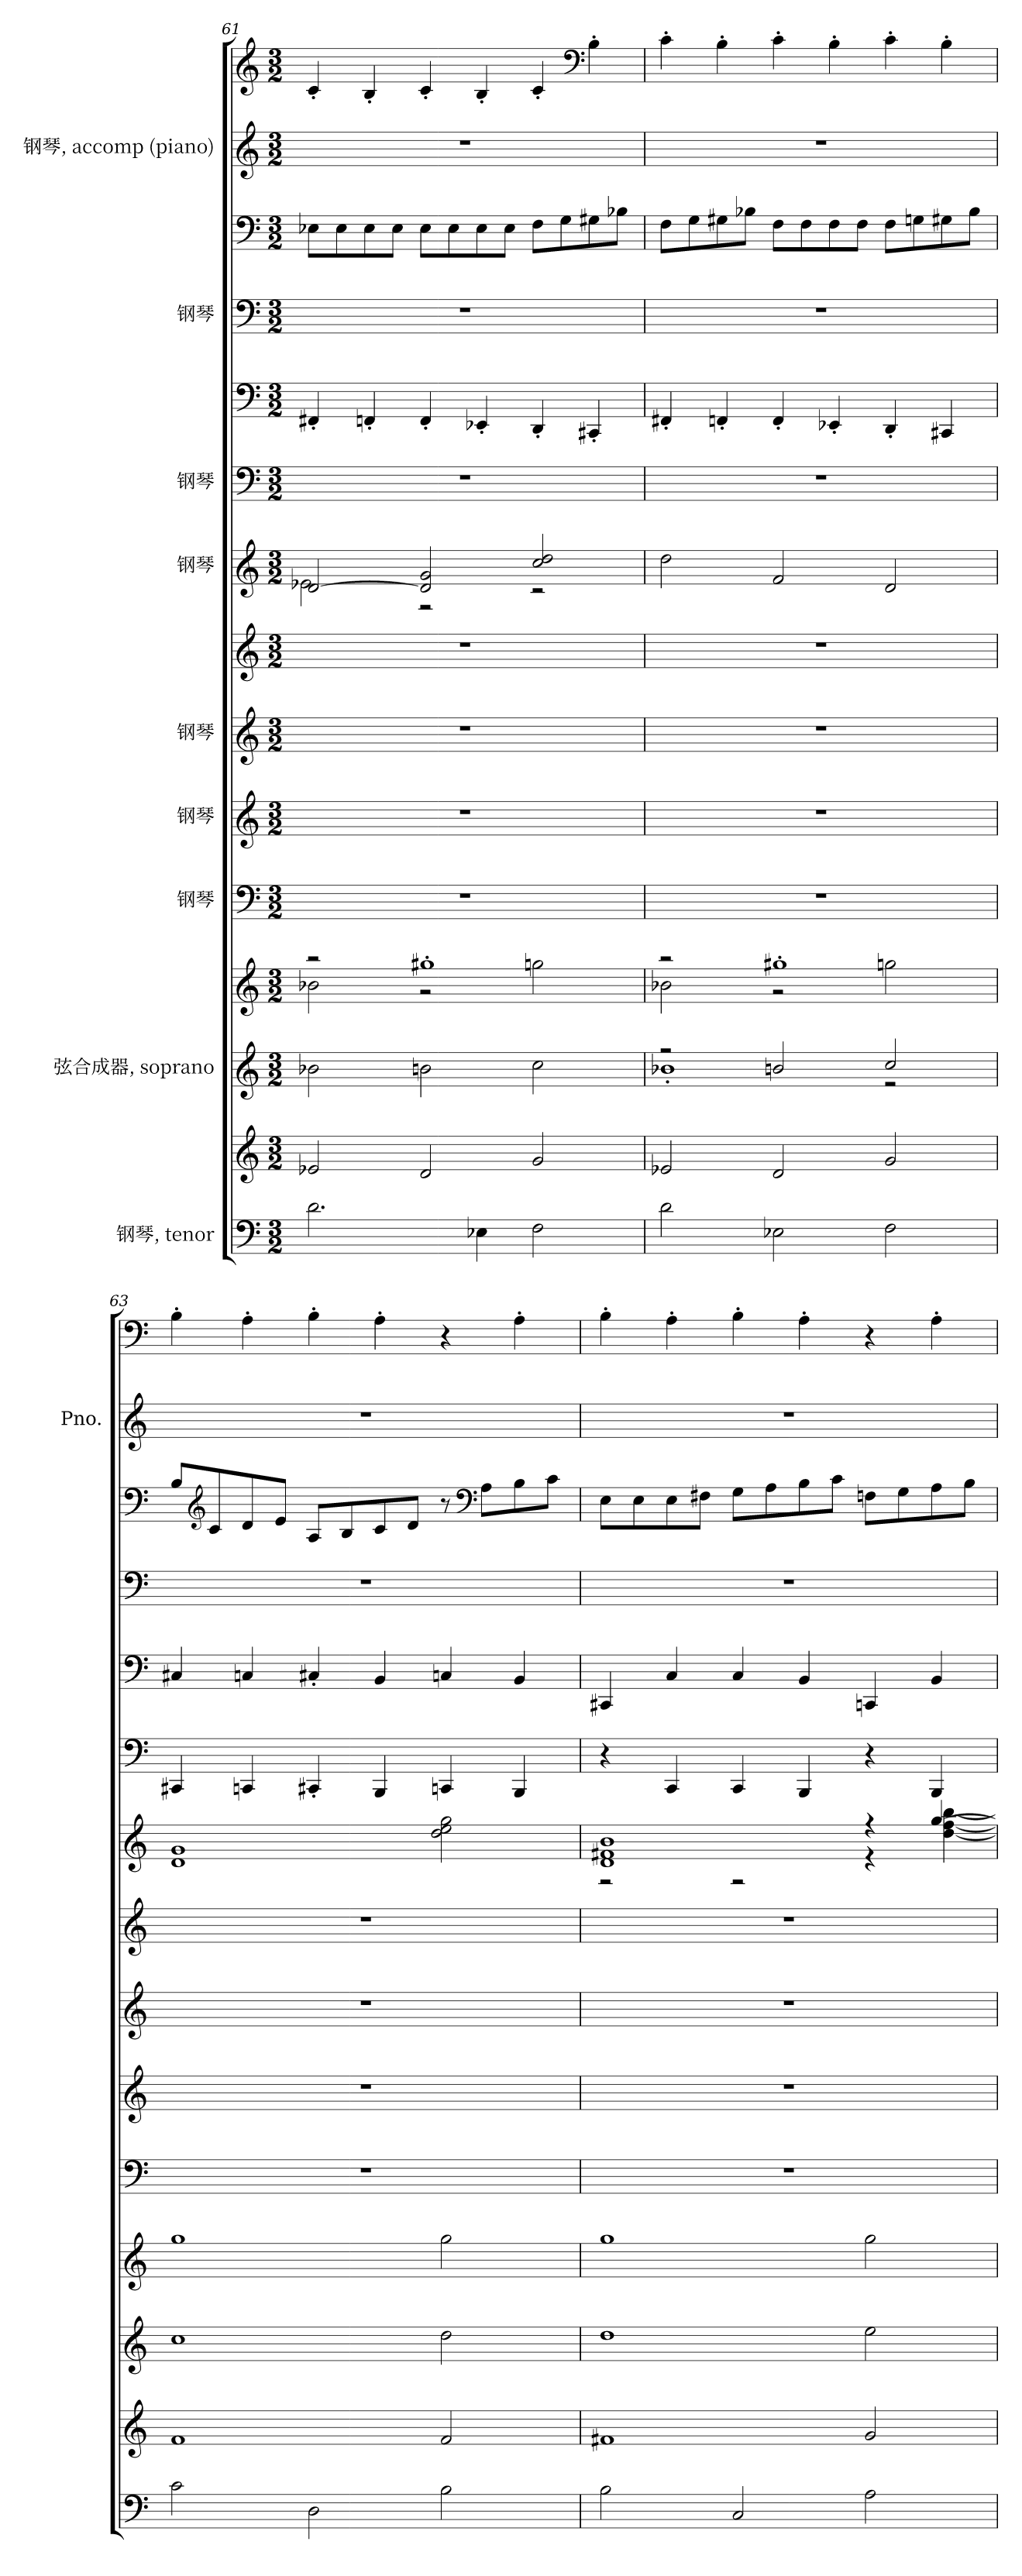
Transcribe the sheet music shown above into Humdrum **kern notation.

**kern	**kern	**kern	**kern	**kern	**kern	**kern	**kern	**kern	**kern	**kern	**kern	**kern	**kern	**kern
*part9	*part9	*part8	*part8	*part7	*part6	*part5	*part5	*part4	*part3	*part3	*part2	*part2	*part1	*part1
*staff15	*staff14	*staff13	*staff12	*staff11	*staff10	*staff9	*staff8	*staff7	*staff6	*staff5	*staff4	*staff3	*staff2	*staff1
*I"钢琴, tenor	*	*I"弦合成器, soprano	*	*I"钢琴	*I"钢琴	*I"钢琴	*	*I"钢琴	*I"钢琴	*	*I"钢琴	*	*I"钢琴, accomp (piano)	*
*	*	*	*	*	*	*	*	*	*	*	*	*	*I'Pno.	*
*clefF4	*clefG2	*clefG2	*clefG2	*clefF4	*clefG2	*clefG2	*clefG2	*clefG2	*clefF4	*clefF4	*clefF4	*clefF4	*clefG2	*clefG2
*k[]	*k[]	*k[]	*k[]	*k[]	*k[]	*k[]	*k[]	*k[]	*k[]	*k[]	*k[]	*k[]	*k[]	*k[]
*M3/2	*M3/2	*M3/2	*M3/2	*M3/2	*M3/2	*M3/2	*M3/2	*M3/2	*M3/2	*M3/2	*M3/2	*M3/2	*M3/2	*M3/2
=61	=61	=61	=61	=61	=61	=61	=61	=61	=61	=61	=61	=61	=61	=61
*	*	*	*^	*	*	*	*	*^	*	*	*	*	*	*
2.d\	2e-X/	2b-X\	2r	2b-X\	1.r	1.r	1.r	1.r	[2d/	2e-X\	1.r	4FF#X'/	1.r	8E-X\L	1.r	4c'/
.	.	.	.	.	.	.	.	.	.	.	.	.	.	8E-\	.	.
.	.	.	.	.	.	.	.	.	.	.	.	4FFn'/	.	8E-\	.	4B'/
.	.	.	.	.	.	.	.	.	.	.	.	.	.	8E-\J	.	.
.	2d/	2bn\	1gg#X'	2r	.	.	.	.	2d/] 2g/	2r	.	4FF'/	.	8E-\L	.	4c'/
.	.	.	.	.	.	.	.	.	.	.	.	.	.	8E-\	.	.
4E-X\	.	.	.	.	.	.	.	.	.	.	.	4EE-X'/	.	8E-\	.	4B'/
.	.	.	.	.	.	.	.	.	.	.	.	.	.	8E-\J	.	.
2F\	2g/	2cc\	.	2ggn\	.	.	.	.	2cc/ 2dd/	2r	.	4DD'/	.	8F\L	.	4c'/
.	.	.	.	.	.	.	.	.	.	.	.	.	.	8G\	.	.
*	*	*	*	*	*	*	*	*	*	*	*	*	*	*	*	*clefF4
.	.	.	.	.	.	.	.	.	.	.	.	4CC#X'/	.	8G#X\	.	4B'\
.	.	.	.	.	.	.	.	.	.	.	.	.	.	8B-X\J	.	.
*	*	*	*	*	*	*	*	*	*v	*v	*	*	*	*	*	*
!!LO:PB:g=z
=62	=62	=62	=62	=62	=62	=62	=62	=62	=62	=62	=62	=62	=62	=62	=62
*	*	*^	*	*	*	*	*	*	*	*	*	*	*	*	*
2d\	2e-X/	2r	1b-X'	2r	2b-X\	1.r	1.r	1.r	1.r	2dd\	1.r	4FF#X'/	1.r	8F\L	1.r	4c'\
.	.	.	.	.	.	.	.	.	.	.	.	.	.	8G\	.	.
.	.	.	.	.	.	.	.	.	.	.	.	4FFn'/	.	8G#X\	.	4B'\
.	.	.	.	.	.	.	.	.	.	.	.	.	.	8B-X\J	.	.
2E-X\	2d/	2bn/	.	1gg#X'	2r	.	.	.	.	2f/	.	4FF'/	.	8F\L	.	4c'\
.	.	.	.	.	.	.	.	.	.	.	.	.	.	8F\	.	.
.	.	.	.	.	.	.	.	.	.	.	.	4EE-X'/	.	8F\	.	4B'\
.	.	.	.	.	.	.	.	.	.	.	.	.	.	8F\J	.	.
2F\	2g/	2cc/	2r	.	2ggn\	.	.	.	.	2d/	.	4DD'/	.	8F\L	.	4c'\
.	.	.	.	.	.	.	.	.	.	.	.	.	.	8Gn\	.	.
.	.	.	.	.	.	.	.	.	.	.	.	4CC#X/	.	8G#X\	.	4B'\
.	.	.	.	.	.	.	.	.	.	.	.	.	.	8B-\J	.	.
*	*	*v	*v	*	*	*	*	*	*	*	*	*	*	*	*	*
*	*	*	*v	*v	*	*	*	*	*	*	*	*	*	*	*
=63	=63	=63	=63	=63	=63	=63	=63	=63	=63	=63	=63	=63	=63	=63
2c\	1f	1cc	1gg	1.r	1.r	1.r	1.r	1d 1g	4CC#X/	4C#X/	1.r	8B/L	1.r	4B'\
*	*	*	*	*	*	*	*	*	*	*	*	*clefG2	*	*
.	.	.	.	.	.	.	.	.	.	.	.	8c/	.	.
.	.	.	.	.	.	.	.	.	4CCn/	4Cn/	.	8d/	.	4A'\
.	.	.	.	.	.	.	.	.	.	.	.	8e/J	.	.
2D\	.	.	.	.	.	.	.	.	4CC#X'/	4C#X'/	.	8A/L	.	4B'\
.	.	.	.	.	.	.	.	.	.	.	.	8B/	.	.
.	.	.	.	.	.	.	.	.	4BBB/	4BB/	.	8c/	.	4A'\
.	.	.	.	.	.	.	.	.	.	.	.	8d/J	.	.
2B\	2f/	2dd\	2gg\	.	.	.	.	2dd\ 2ee\ 2gg\	4CCn/	4Cn/	.	8r	.	4r
*	*	*	*	*	*	*	*	*	*	*	*	*clefF4	*	*
.	.	.	.	.	.	.	.	.	.	.	.	8A\L	.	.
.	.	.	.	.	.	.	.	.	4BBB/	4BB/	.	8B\	.	4A'\
.	.	.	.	.	.	.	.	.	.	.	.	8c\J	.	.
!!LO:PB:g=z
=64	=64	=64	=64	=64	=64	=64	=64	=64	=64	=64	=64	=64	=64	=64
*	*	*	*	*	*	*	*	*^	*	*	*	*	*	*
2B\	1f#X	1dd	1gg	1.r	1.r	1.r	1.r	1d 1f#X 1b	2r	4r	4CC#X/	1.r	8E\L	1.r	4B'\
.	.	.	.	.	.	.	.	.	.	.	.	.	8E\	.	.
.	.	.	.	.	.	.	.	.	.	4CC/	4C/	.	8E\	.	4A'\
.	.	.	.	.	.	.	.	.	.	.	.	.	8F#X\J	.	.
2C/	.	.	.	.	.	.	.	.	2r	4CC/	4C/	.	8G\L	.	4B'\
.	.	.	.	.	.	.	.	.	.	.	.	.	8A\	.	.
.	.	.	.	.	.	.	.	.	.	4BBB/	4BB/	.	8B\	.	4A'\
.	.	.	.	.	.	.	.	.	.	.	.	.	8c\J	.	.
2A\	2g/	2ee\	2gg\	.	.	.	.	4r	4r	4r	4CCn/	.	8Fn\L	.	4r
.	.	.	.	.	.	.	.	.	.	.	.	.	8G\	.	.
.	.	.	.	.	.	.	.	[4gg/	[4dd\ [4ff\ [4bb\	4BBB/	4BB/	.	8A\	.	4A'\
.	.	.	.	.	.	.	.	.	.	.	.	.	8B\J	.	.
*	*	*	*	*	*	*	*	*v	*v	*	*	*	*	*	*
=	=	=	=	=	=	=	=	=	=	=	=	=	=	=
*-	*-	*-	*-	*-	*-	*-	*-	*-	*-	*-	*-	*-	*-	*-
